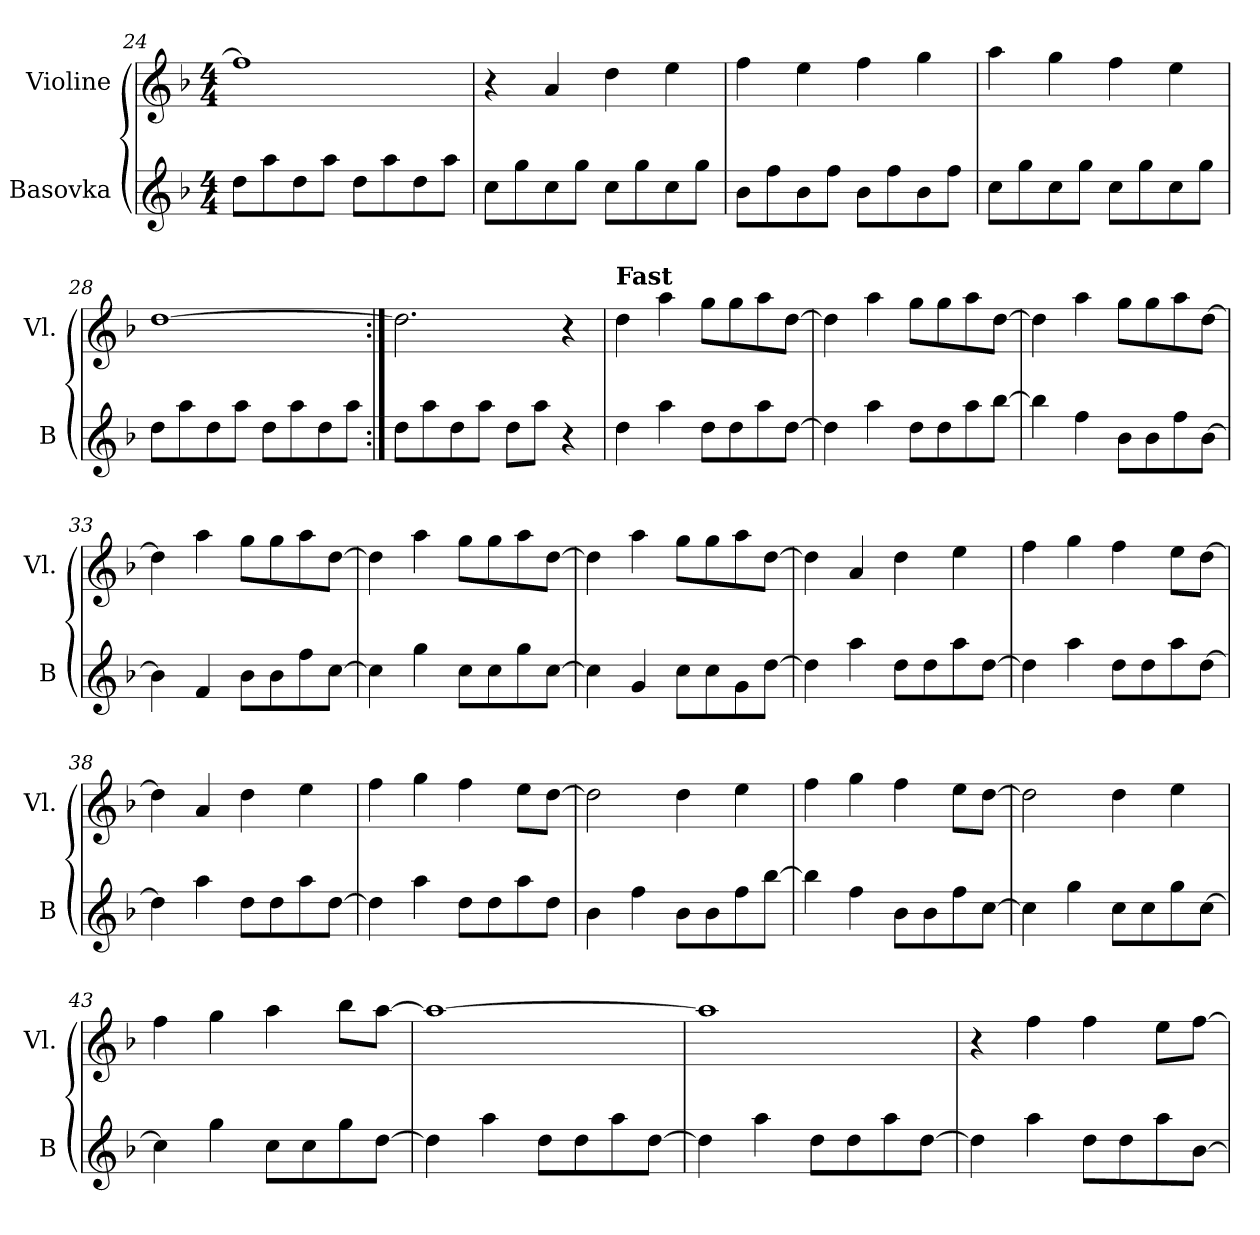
**kern	**kern
*part2	*part1
*staff2	*staff1
*I"Basovka	*I"Violine
*I'B	*I'Vl.
!!LO:PB:g=z
*clefG2	*clefG2
*k[b-]	*k[b-]
*M4/4	*M4/4
=24	=24
8dd\L	1ff]
8aa\	.
8dd\	.
8aa\J	.
8dd\L	.
8aa\	.
8dd\	.
8aa\J	.
=25	=25
8cc\L	4r
8gg\	.
8cc\	4a/
8gg\J	.
8cc\L	4dd\
8gg\	.
8cc\	4ee\
8gg\J	.
=26	=26
8b-\L	4ff\
8ff\	.
8b-\	4ee\
8ff\J	.
8b-\L	4ff\
8ff\	.
8b-\	4gg\
8ff\J	.
=27	=27
8cc\L	4aa\
8gg\	.
8cc\	4gg\
8gg\J	.
8cc\L	4ff\
8gg\	.
8cc\	4ee\
8gg\J	.
=28	=28
8dd\L	[1dd
8aa\	.
8dd\	.
8aa\J	.
8dd\L	.
8aa\	.
8dd\	.
8aa\J	.
!!LO:LB:g=z
=29:|!	=29:|!
8dd\L	2.dd\]
8aa\	.
8dd\	.
8aa\J	.
8dd\L	.
8aa\J	.
4r	4r
=30	=30
*	*MM172
!	!LO:TX:a:B:t=Fast
4dd\	4dd\
4aa\	4aa\
8dd\L	8gg\L
8dd\	8gg\
8aa\	8aa\
[8dd\J	[8dd\J
=31	=31
4dd\]	4dd\]
4aa\	4aa\
8dd\L	8gg\L
8dd\	8gg\
8aa\	8aa\
[8bb-\J	[8dd\J
=32	=32
4bb-\]	4dd\]
4ff\	4aa\
8b-\L	8gg\L
8b-\	8gg\
8ff\	8aa\
[8b-\J	[8dd\J
=33	=33
4b-\]	4dd\]
4f/	4aa\
8b-\L	8gg\L
8b-\	8gg\
8ff\	8aa\
[8cc\J	[8dd\J
=34	=34
4cc\]	4dd\]
4gg\	4aa\
8cc\L	8gg\L
8cc\	8gg\
8gg\	8aa\
[8cc\J	[8dd\J
!!LO:LB:g=z
=35	=35
4cc\]	4dd\]
4g/	4aa\
8cc\L	8gg\L
8cc\	8gg\
8g\	8aa\
[8dd\J	[8dd\J
=36	=36
4dd\]	4dd\]
4aa\	4a/
8dd\L	4dd\
8dd\	.
8aa\	4ee\
[8dd\J	.
=37	=37
4dd\]	4ff\
4aa\	4gg\
8dd\L	4ff\
8dd\	.
8aa\	8ee\L
[8dd\J	[8dd\J
=38	=38
4dd\]	4dd\]
4aa\	4a/
8dd\L	4dd\
8dd\	.
8aa\	4ee\
[8dd\J	.
=39	=39
4dd\]	4ff\
4aa\	4gg\
8dd\L	4ff\
8dd\	.
8aa\	8ee\L
8dd\J	[8dd\J
=40	=40
4b-\	2dd\]
4ff\	.
8b-\L	4dd\
8b-\	.
8ff\	4ee\
[8bb-\J	.
!!LO:LB:g=z
=41	=41
4bb-\]	4ff\
4ff\	4gg\
8b-\L	4ff\
8b-\	.
8ff\	8ee\L
[8cc\J	[8dd\J
=42	=42
4cc\]	2dd\]
4gg\	.
8cc\L	4dd\
8cc\	.
8gg\	4ee\
[8cc\J	.
=43	=43
4cc\]	4ff\
4gg\	4gg\
8cc\L	4aa\
8cc\	.
8gg\	8bb-\L
[8dd\J	[8aa\J
=44	=44
4dd\]	1aa_
4aa\	.
8dd\L	.
8dd\	.
8aa\	.
[8dd\J	.
=45	=45
4dd\]	1aa]
4aa\	.
8dd\L	.
8dd\	.
8aa\	.
[8dd\J	.
=46	=46
4dd\]	4r
4aa\	4ff\
8dd\L	4ff\
8dd\	.
8aa\	8ee\L
[8b-\J	[8ff\J
=	=
*-	*-
